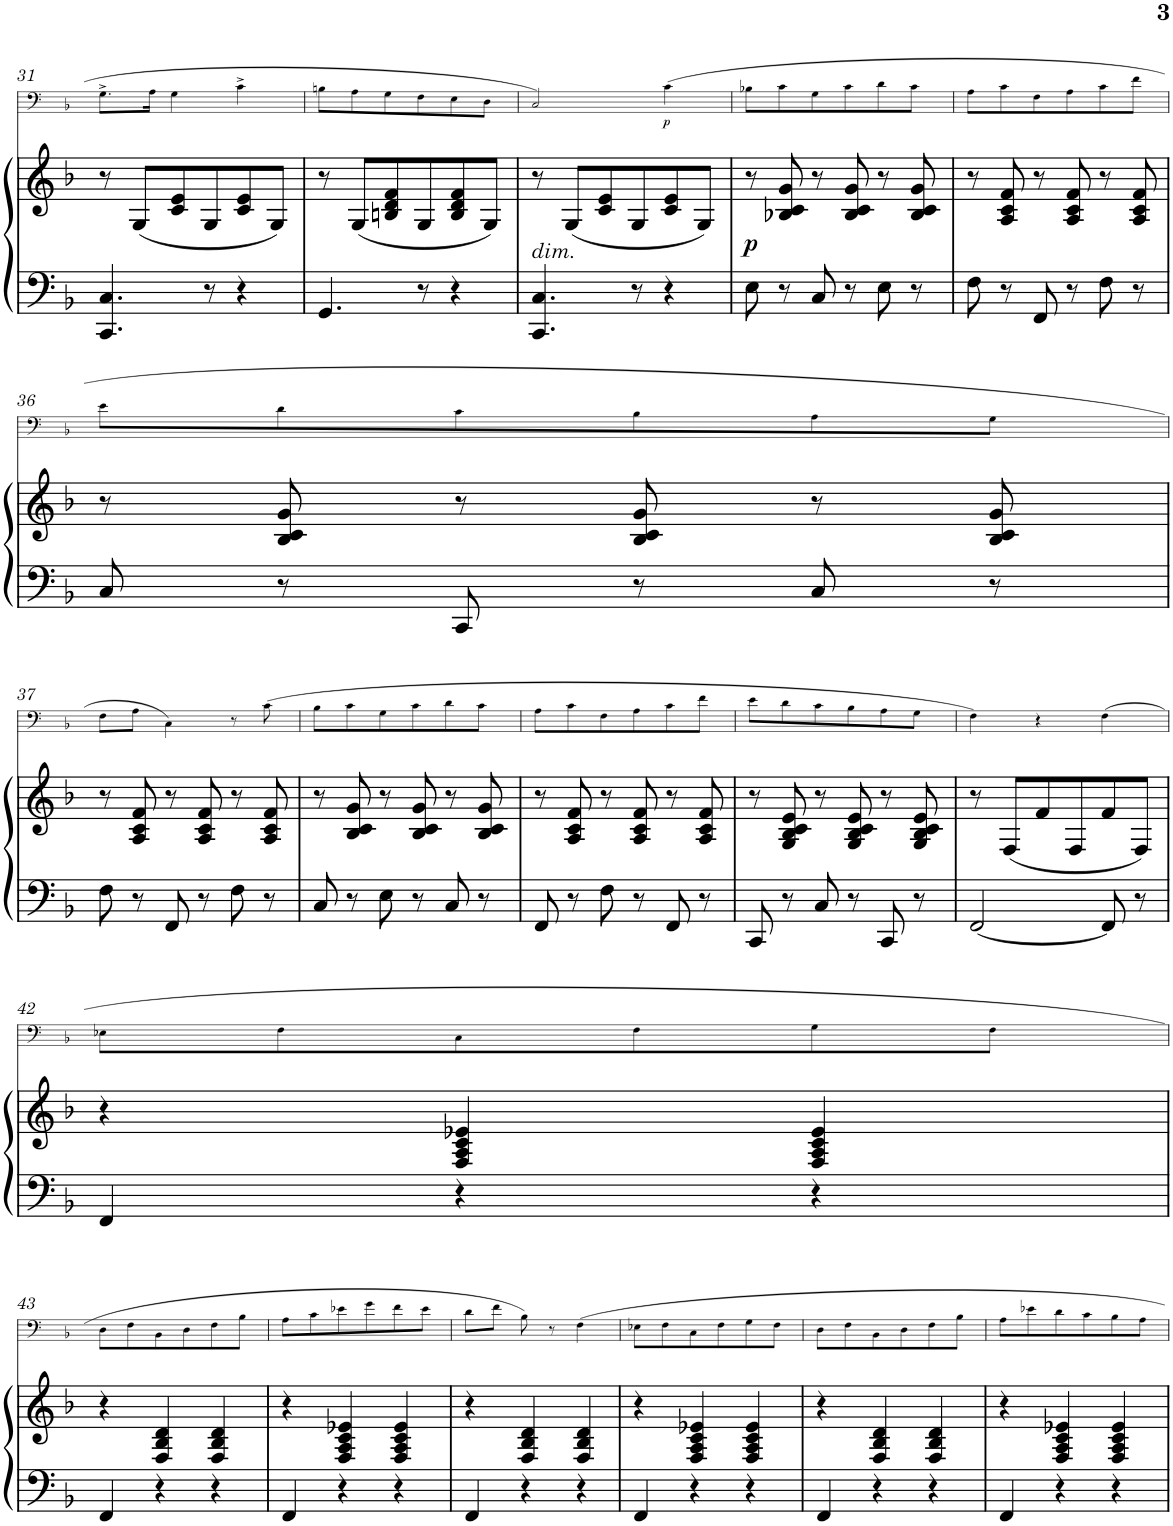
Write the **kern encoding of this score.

**kern	**kern	**dynam	**kern	**dynam
*part2	*part2	*part2	*part1	*part1
*staff3	*staff2	*staff2/3	*staff1	*staff1
*I"Piano	*	*	*I"Trombone	*
*I'Pno	*	*	*I'Trb	*
!!LO:PB:g=z
*clefF4	*clefG2	*	*clefF4	*
*k[b-]	*k[b-]	*	*k[b-]	*
*M3/4	*M3/4	*	*M3/4	*
=31	=31	=31	=31	=31
4.CC/ 4.C/	8r	.	8.G^\L	.
.	(8G/L	.	.	.
.	.	.	16A\Jk	.
.	8c/ 8e/	.	4G\	.
8r	8G/	.	.	.
4r	8c/ 8e/	.	4c^\	.
.	8G/J)	.	.	.
=32	=32	=32	=32	=32
4.GG/	8r	.	8Bn\L	.
.	(8G/L	.	8A\	.
.	8Bn/ 8d/ 8f/	.	8G\	.
8r	8G/	.	8F\	.
4r	8B/ 8d/ 8f/	.	8E\	.
.	8G/J)	.	8D\J	.
=33	=33	=33	=33	=33
!	!LO:TX:b:i:t=dim.	!	!	!
4.CC/ 4.C/	8r	.	2C/	.
.	(8G/L	.	.	.
.	8c/ 8e/	.	.	.
8r	8G/	.	.	.
!	!	!	!	!LO:DY:b
4r	8c/ 8e/	.	(4c\	p
.	8G/J)	.	.	.
=34	=34	=34	=34	=34
!	!	!LO:DY:b	!	!
8E\	8r	p	8B-X\L	.
8r	8B-X/ 8c/ 8g/	.	8c\	.
8C/	8r	.	8G\	.
8r	8B-/ 8c/ 8g/	.	8c\	.
8E\	8r	.	8d\	.
8r	8B-/ 8c/ 8g/	.	8c\J	.
=35	=35	=35	=35	=35
8F\	8r	.	8A\L	.
8r	8A/ 8c/ 8f/	.	8c\	.
8FF/	8r	.	8F\	.
8r	8A/ 8c/ 8f/	.	8A\	.
8F\	8r	.	8c\	.
8r	8A/ 8c/ 8f/	.	8f\J	.
!!LO:LB:g=z
=36	=36	=36	=36	=36
8C/	8r	.	8e\L	.
8r	8B-/ 8c/ 8g/	.	8d\	.
8CC/	8r	.	8c\	.
8r	8B-/ 8c/ 8g/	.	8B-\	.
8C/	8r	.	8A\	.
8r	8B-/ 8c/ 8g/	.	8G\J	.
!!LO:LB:g=z
=37	=37	=37	=37	=37
8F\	8r	.	8F\L	.
8r	8A/ 8c/ 8f/	.	8A\J	.
8FF/	8r	.	4C\)	.
8r	8A/ 8c/ 8f/	.	.	.
8F\	8r	.	8r	.
8r	8A/ 8c/ 8f/	.	(8c\	.
=38	=38	=38	=38	=38
8C/	8r	.	8B-\L	.
8r	8B-/ 8c/ 8g/	.	8c\	.
8E\	8r	.	8G\	.
8r	8B-/ 8c/ 8g/	.	8c\	.
8C/	8r	.	8d\	.
8r	8B-/ 8c/ 8g/	.	8c\J	.
=39	=39	=39	=39	=39
8FF/	8r	.	8A\L	.
8r	8A/ 8c/ 8f/	.	8c\	.
8F\	8r	.	8F\	.
8r	8A/ 8c/ 8f/	.	8A\	.
8FF/	8r	.	8c\	.
8r	8A/ 8c/ 8f/	.	8f\J	.
=40	=40	=40	=40	=40
8CC/	8r	.	8e\L	.
8r	8G/ 8B-/ 8c/ 8e/	.	8d\	.
8C/	8r	.	8c\	.
8r	8G/ 8B-/ 8c/ 8e/	.	8B-\	.
8CC/	8r	.	8A\	.
8r	8G/ 8B-/ 8c/ 8e/	.	8G\J	.
=41	=41	=41	=41	=41
[2FF/	8r	.	4F\)	.
.	(8F/L	.	.	.
.	8f/	.	4r	.
.	8F/	.	.	.
8FF/]	8f/	.	(4F\	.
8r	8F/J)	.	.	.
!!LO:LB:g=z
=42	=42	=42	=42	=42
4FF/	4r	.	8E-X\L	.
.	.	.	8F\	.
4r	4F/ 4A/ 4c/ 4e-X/	.	8C\	.
.	.	.	8F\	.
4r	4F/ 4A/ 4c/ 4e-/	.	8G\	.
.	.	.	8F\J	.
!!LO:LB:g=z
=43	=43	=43	=43	=43
4FF/	4r	.	8D\L	.
.	.	.	8F\	.
4r	4F/ 4B-/ 4d/	.	8BB-\	.
.	.	.	8D\	.
4r	4F/ 4B-/ 4d/	.	8F\	.
.	.	.	8B-\J	.
=44	=44	=44	=44	=44
4FF/	4r	.	8A\L	.
.	.	.	8c\	.
4r	4F/ 4A/ 4c/ 4e-X/	.	8e-X\	.
.	.	.	8g\	.
4r	4F/ 4A/ 4c/ 4e-/	.	8f\	.
.	.	.	8e-\J	.
=45	=45	=45	=45	=45
4FF/	4r	.	8d\L	.
.	.	.	8f\J	.
4r	4F/ 4B-/ 4d/	.	8B-\)	.
.	.	.	8r	.
4r	4F/ 4B-/ 4d/	.	4F\	.
=46	=46	=46	=46	=46
4FF/	4r	.	8E-X\L	.
.	.	.	8F\	.
4r	4F/ 4A/ 4c/ 4e-X/	.	8C\	.
.	.	.	8F\	.
4r	4F/ 4A/ 4c/ 4e-/	.	8G\	.
.	.	.	8F\J	.
=47	=47	=47	=47	=47
4FF/	4r	.	8D\L	.
.	.	.	8F\	.
4r	4F/ 4B-/ 4d/	.	8BB-\	.
.	.	.	8D\	.
4r	4F/ 4B-/ 4d/	.	8F\	.
.	.	.	8B-\J	.
=48	=48	=48	=48	=48
4FF/	4r	.	8A\L	.
.	.	.	8e-X\	.
4r	4F/ 4A/ 4c/ 4e-X/	.	8d\	.
.	.	.	8c\	.
4r	4F/ 4A/ 4c/ 4e-/	.	8B-\	.
.	.	.	8A\J	.
=	=	=	=	=
*-	*-	*-	*-	*-
